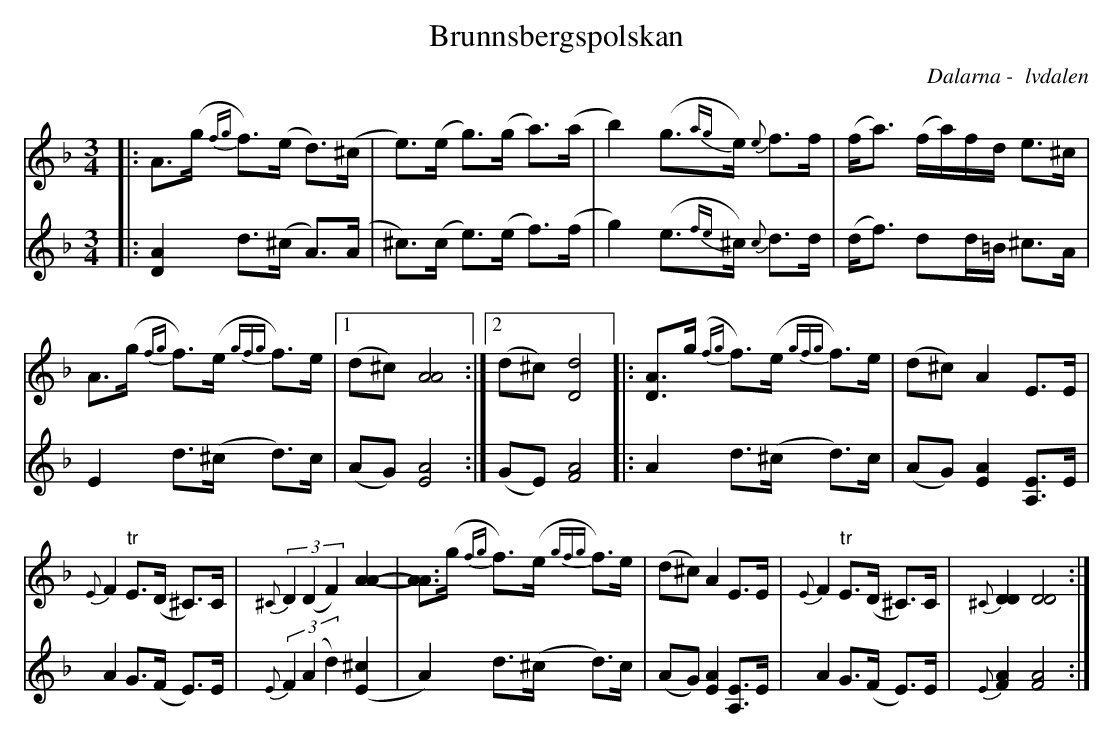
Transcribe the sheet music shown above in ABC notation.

X:1
T:Brunnsbergspolskan
O:Dalarna -  lvdalen
M:3/4
L:1/8
K:Dm
V:1
|:A>(g {fg}f>)(e d>)(^c|e>)(e g>)(g a>)(a|b2) (g>{ag}e) {e}f>f|(f<a) (f/a/)f/d/ e>^c|!
A>(g {fg}f>)(e {gfg}f>)e|[1(d^c) [A4A4]:|[2(d^c) [D4d4]|:[D3/2A3/2](g/ {fg}f>)(e {gfg}f>)e|(d^c) A2 E>E|!
{E}F2 "tr"E>(D ^C>)C|{^C}(3D2(D2F2) [A2-A2-]|[A3/2A3/2](g/ {fg}f>)(e {gfg}f>)e|(d^c) A2 E>E|
{E}F2 "tr"E>(D ^C>)C|{^C}[D2D2][D4D4]:|]
V:2
|:[D2A2] d>(^c A>)(A|^c>)(c e>)(e f>)(f|g2) (e>{fe}^c) {c}d>d|(d<f) dd/=B/ ^c>A|!
E2 d>(^c d>)c|[1(AG) [E4A4]:|[2(GE) [F4A4]|:A2 d>(^c d>)c|(AG) [E2A2] [A,3/2E3/2]E/|!
A2 G>(F E>)E|{E}(3F2(A2d2) ([E2^c2]|A2) d>(^c d>)c|(AG) [E2A2] [A,3/2E3/2]E/|!
A2 G>(F E>)E|{E}[F2A2] [F4A4]:|]
